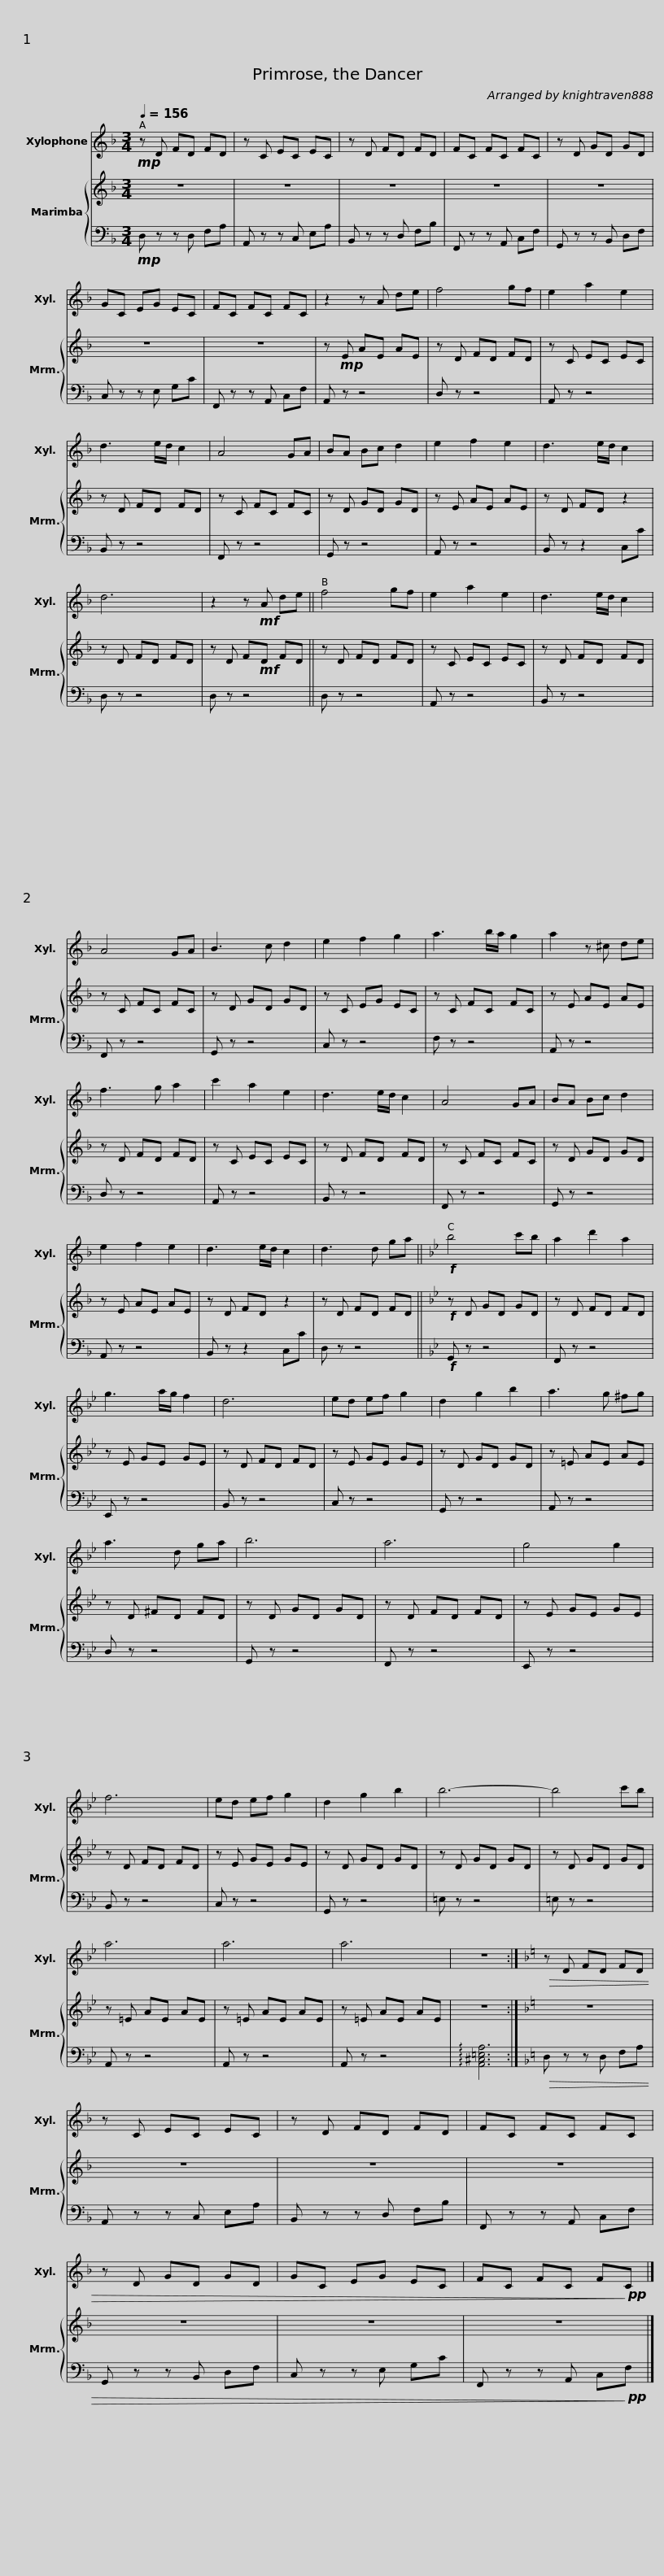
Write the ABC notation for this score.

X:1
%%score 1 { 2 | 3 }
L:1/8
Q:1/4=156
M:3/4
I:linebreak $
K:F
V:1 treble transpose=12
V:2 treble
V:3 bass
V:1
!mp! z D FD FD | z C EC EC | z D FD FD | FC FC FC | z D GD GD |$ %5
 GC EG EC | FC FC FC | z2 z A de | f4 gf | e2 a2 e2 | %10
 d3 e/d/ c2 |$ A4 GA | BA Bc d2 | e2 f2 e2 | d3 e/d/ c2 | %15
 d6 | z2 z!mf! A de ||$ f4 gf | e2 a2 e2 | d3 e/d/ c2 | %20
 A4 GA | B3 c d2 |$ e2 f2 g2 | a3 b/a/ g2 | a2 z ^c de | %25
 f3 g a2 | c'2 a2 e2 |$ d3 e/d/ c2 | A4 GA | BA Bc d2 | %30
 e2 f2 e2 | d3 e/d/ c2 |$ d3 d ga ||[K:Bb]!f! b4 c'b | a2 d'2 a2 | %35
 g3 a/g/ f2 | d6 |$ ed ef g2 | d2 g2 b2 | a3 g ^fg | %40
 a3 d ga | b6 | a6 |$ g4 g2 | f6 | %45
 ed ef g2 | d2 g2 b2 | b6- | b4 c'b |$ a6 | %50
 a6 | a6 | z6 :|[K:F]!>(! z D FD FD | z C EC EC |$ %55
 z D FD FD | FC FC FC | z D GD GD | GC EG EC | FC FC F!>)!!pp!C |] %60
V:2
 z6 | z6 | z6 | z6 | z6 |$ %5
 z6 | z6 | z!mp! E AE AE | z D FD FD | z C EC EC | %10
 z D FD FD |$ z C FC FC | z D GD GD | z E AE AE | z D FD z2 | %15
 z D FD FD | z D F!mf!D FD ||$ z D FD FD | z C EC EC | z D FD FD | %20
 z C FC FC | z D GD GD |$ z C EG EC | z C FC FC | z E AE AE | %25
 z D FD FD | z C EC EC |$ z D FD FD | z C FC FC | z D GD GD | %30
 z E AE AE | z D FD z2 |$ z D FD FD ||[K:Bb]!f! z D GD GD | z D FD FD | %35
 z E GE GE | z D FD FD |$ z E GE GE | z D GD GD | z =E AE AE | %40
 z D ^FD FD | z D GD GD | z D FD FD |$ z E GE GE | z D FD FD | %45
 z E GE GE | z D GD GD | z D GD GD | z D GD GD |$ z =E AE AE | %50
 z =E AE AE | z =E AE AE | z6 :|[K:F] z6 | z6 |$ %55
 z6 | z6 | z6 | z6 | z6 |] %60
V:3
!mp! D, z z D, F,A, | A,, z z C, E,A, | B,, z z D, F,B, | F,, z z A,, C,F, | G,, z z B,, D,F, |$ %5
 C, z z E, G,C | F,, z z A,, C,F, | A,, z z4 | D, z z4 | A,, z z4 | %10
 B,, z z4 |$ F,, z z4 | G,, z z4 | A,, z z4 | B,, z z2 C,C | %15
 D, z z4 | D, z z4 ||$ D, z z4 | A,, z z4 | B,, z z4 | %20
 F,, z z4 | G,, z z4 |$ C, z z4 | F, z z4 | A,, z z4 | %25
 D, z z4 | A,, z z4 |$ B,, z z4 | F,, z z4 | G,, z z4 | %30
 A,, z z4 | B,, z z2 C,C |$ D, z z4 ||[K:Bb]!f! G,, z z4 | F,, z z4 | %35
 E,, z z4 | B,, z z4 |$ C, z z4 | G,, z z4 | A,, z z4 | %40
 D, z z4 | G,, z z4 | F,, z z4 |$ E,, z z4 | B,, z z4 | %45
 C, z z4 | G,, z z4 | =E, z z4 | =E, z z4 |$ A,, z z4 | %50
 A,, z z4 | A,, z z4 | !arpeggio![A,,^C,=E,A,]6 :|[K:F]!>(! D, z z D, F,A, | A,, z z C, E,A, |$ %55
 B,, z z D, F,B, | F,, z z A,, C,F, | G,, z z B,, D,F, | C, z z E, G,C | F,, z z A,, C,!>)!!pp!F, |] %60
